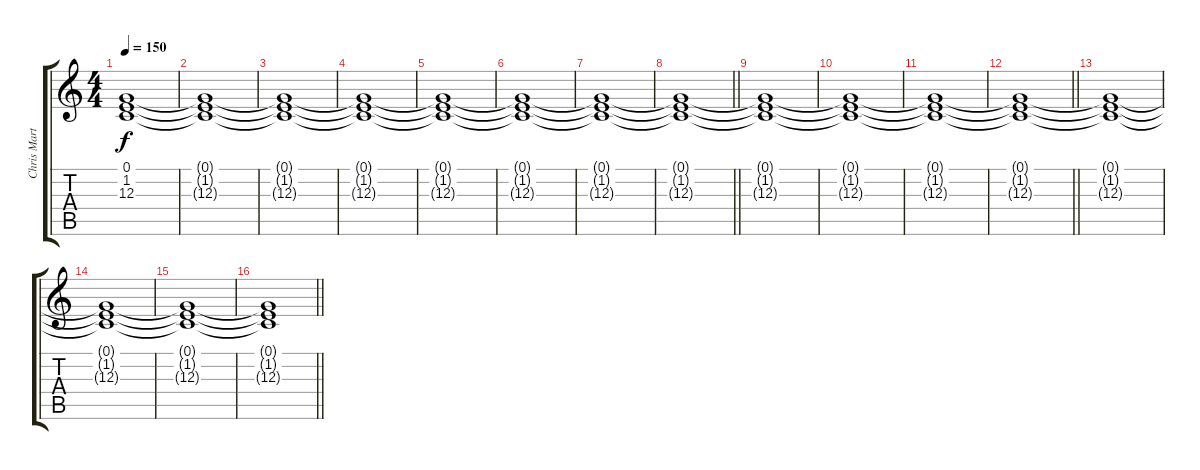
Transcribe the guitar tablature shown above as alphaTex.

\track ("Chris Martin" "Chris Mart") {instrument synthstrings1}
\staff {score tabs}
\tuning (E4 B3 G3 D3 A2 E2) {hide}
\ts (4 4)
\tempo 150
\clef g2
\ks c
(0.1 1.2 12.3).1{dy f} |
(0.1{t} 1.2{t} 12.3{t}).1 |
(0.1{t} 1.2{t} 12.3{t}).1 |
(0.1{t} 1.2{t} 12.3{t}).1 |
(0.1{t} 1.2{t} 12.3{t}).1 |
(0.1{t} 1.2{t} 12.3{t}).1 |
(0.1{t} 1.2{t} 12.3{t}).1 |
\barLineRight lightlight
(0.1{t} 1.2{t} 12.3{t}).1 |
(0.1{t} 1.2{t} 12.3{t}).1 |
(0.1{t} 1.2{t} 12.3{t}).1 |
(0.1{t} 1.2{t} 12.3{t}).1 |
\barLineRight lightlight
(0.1{t} 1.2{t} 12.3{t}).1 |
(0.1{t} 1.2{t} 12.3{t}).1 |
(0.1{t} 1.2{t} 12.3{t}).1 |
(0.1{t} 1.2{t} 12.3{t}).1 |
\barLineRight lightlight
(0.1{t} 1.2{t} 12.3{t}).1
